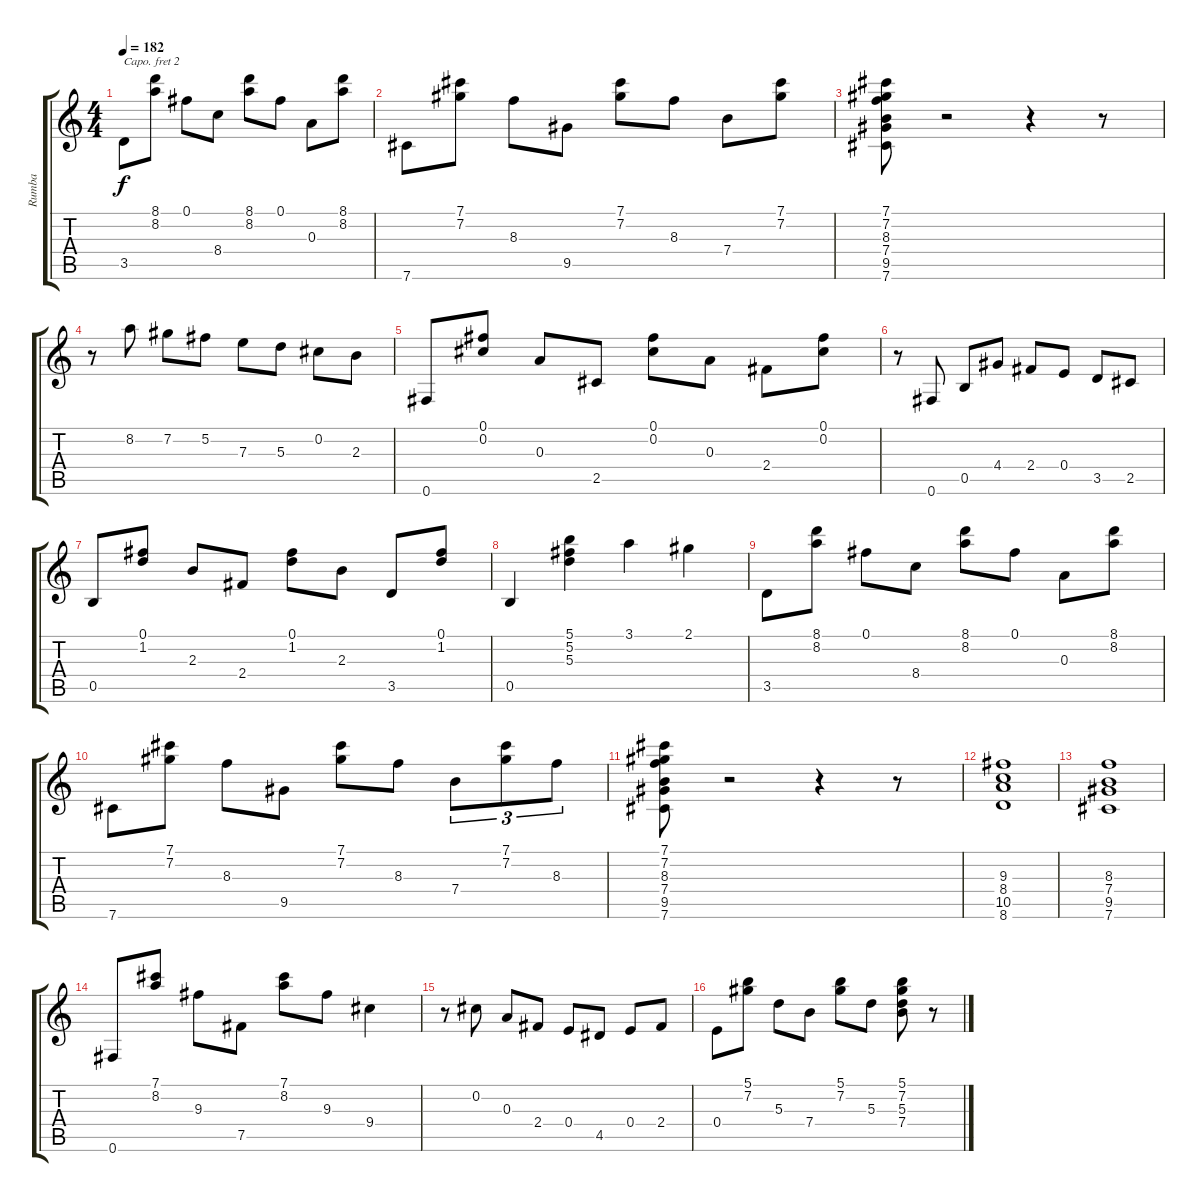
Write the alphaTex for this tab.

\track ("Rumba" "Rumba") {instrument acousticguitarnylon}
\staff {score tabs}
\capo 2
\tuning (E4 B3 G3 D3 A2 E2) {hide}
\ts (4 4)
\tempo 182
\clef g2
\ks c
3.5.8{dy f} (8.1 8.2).8 0.1.8 8.4.8 (8.1 8.2).8 0.1.8 0.3.8 (8.1 8.2).8 |
7.6.8 (7.1 7.2).8 8.3.8 9.5.8 (7.1 7.2).8 8.3.8 7.4.8 (7.1 7.2).8 |
(7.1 7.2 8.3 7.4 9.5 7.6).8 r.2 r.4 r.8 |
r.8 8.2.8 7.2.8 5.2.8 7.3.8 5.3.8 0.2.8 2.3.8 |
0.6.8 (0.1 0.2).8 0.3.8 2.5.8 (0.1 0.2).8 0.3.8 2.4.8 (0.1 0.2).8 |
r.8 0.6.8 0.5.8 4.4.8 2.4.8 0.4.8 3.5.8 2.5.8 |
0.5.8 (0.1 1.2).8 2.3.8 2.4.8 (0.1 1.2).8 2.3.8 3.5.8 (0.1 1.2).8 |
0.5.4 (5.1 5.2 5.3).4 3.1.4 2.1.4 |
3.5.8 (8.1 8.2).8 0.1.8 8.4.8 (8.1 8.2).8 0.1.8 0.3.8 (8.1 8.2).8 |
7.6.8 (7.1 7.2).8 8.3.8 9.5.8 (7.1 7.2).8 8.3.8 7.4.8{tu (3 2)} (7.1 7.2).8{tu (3 2)} 8.3.8{tu (3 2)} |
(7.1 7.2 8.3 7.4 9.5 7.6).8 r.2 r.4 r.8 |
(9.3 8.4 10.5 8.6).1 |
(8.3 7.4 9.5 7.6).1 |
0.6.8 (7.1 8.2).8 9.3.8 7.5.8 (7.1 8.2).8 9.3.8 9.4.4 |
r.8 0.2.8 0.3.8 2.4.8 0.4.8 4.5.8 0.4.8 2.4.8 |
0.4.8 (5.1 7.2).8 5.3.8 7.4.8 (5.1 7.2).8 5.3.8 (5.1 7.2 5.3 7.4).8 r.8
